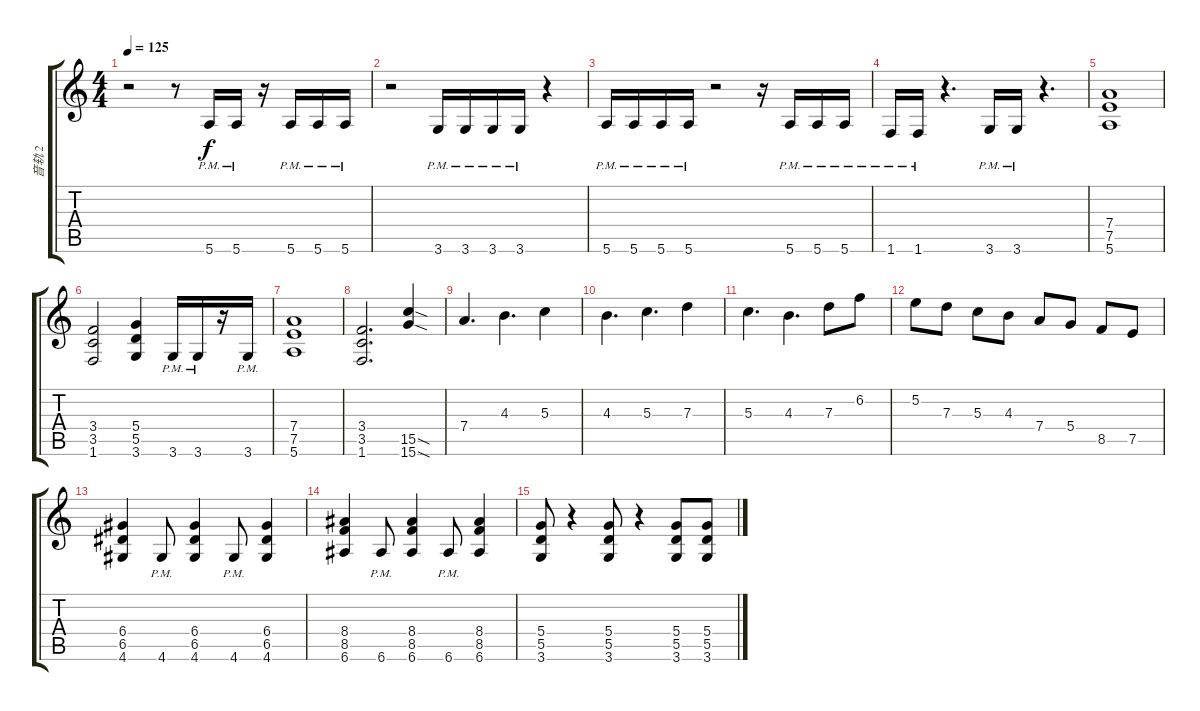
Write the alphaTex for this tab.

\track ("音轨 2" "音轨 2") {instrument distortionguitar}
\staff {score tabs}
\tuning (E4 B3 G3 D3 A2 E2) {hide}
\ts (4 4)
\tempo 125
\clef g2
\ks c
r.2{dy f} r.8 5.6{pm}.16 5.6{pm}.16 r.16 5.6{pm}.16 5.6{pm}.16 5.6{pm}.16 |
r.2 3.6{pm}.16 3.6{pm}.16 3.6{pm}.16 3.6{pm}.16 r.4 |
5.6{pm}.16 5.6{pm}.16 5.6{pm}.16 5.6{pm}.16 r.2 r.16 5.6{pm}.16 5.6{pm}.16 5.6{pm}.16 |
1.6{pm}.16 1.6{pm}.16 r.4{d} 3.6{pm}.16 3.6{pm}.16 r.4{d} |
(7.4 7.5 5.6).1 |
(3.4 3.5 1.6).2 (5.4 5.5 3.6).4 3.6{pm}.16 3.6{pm}.16 r.16 3.6{pm}.16 |
(7.4 7.5 5.6).1 |
(3.4 3.5 1.6).2{d} (15.5{sod} 15.6{sod}).4 |
7.4.4{d} 4.3.4{d} 5.3.4 |
4.3.4{d} 5.3.4{d} 7.3.4 |
5.3.4{d} 4.3.4{d} 7.3.8 6.2.8 |
5.2.8 7.3.8 5.3.8 4.3.8 7.4.8 5.4.8 8.5.8 7.5.8 |
(6.4 6.5 4.6).4 4.6{pm}.8 (6.4 6.5 4.6).4 4.6{pm}.8 (6.4 6.5 4.6).4 |
(8.4 8.5 6.6).4 6.6{pm}.8 (8.4 8.5 6.6).4 6.6{pm}.8 (8.4 8.5 6.6).4 |
(5.4 5.5 3.6).8 r.4 (5.4 5.5 3.6).8 r.4 (5.4 5.5 3.6).8 (5.4 5.5 3.6).8
